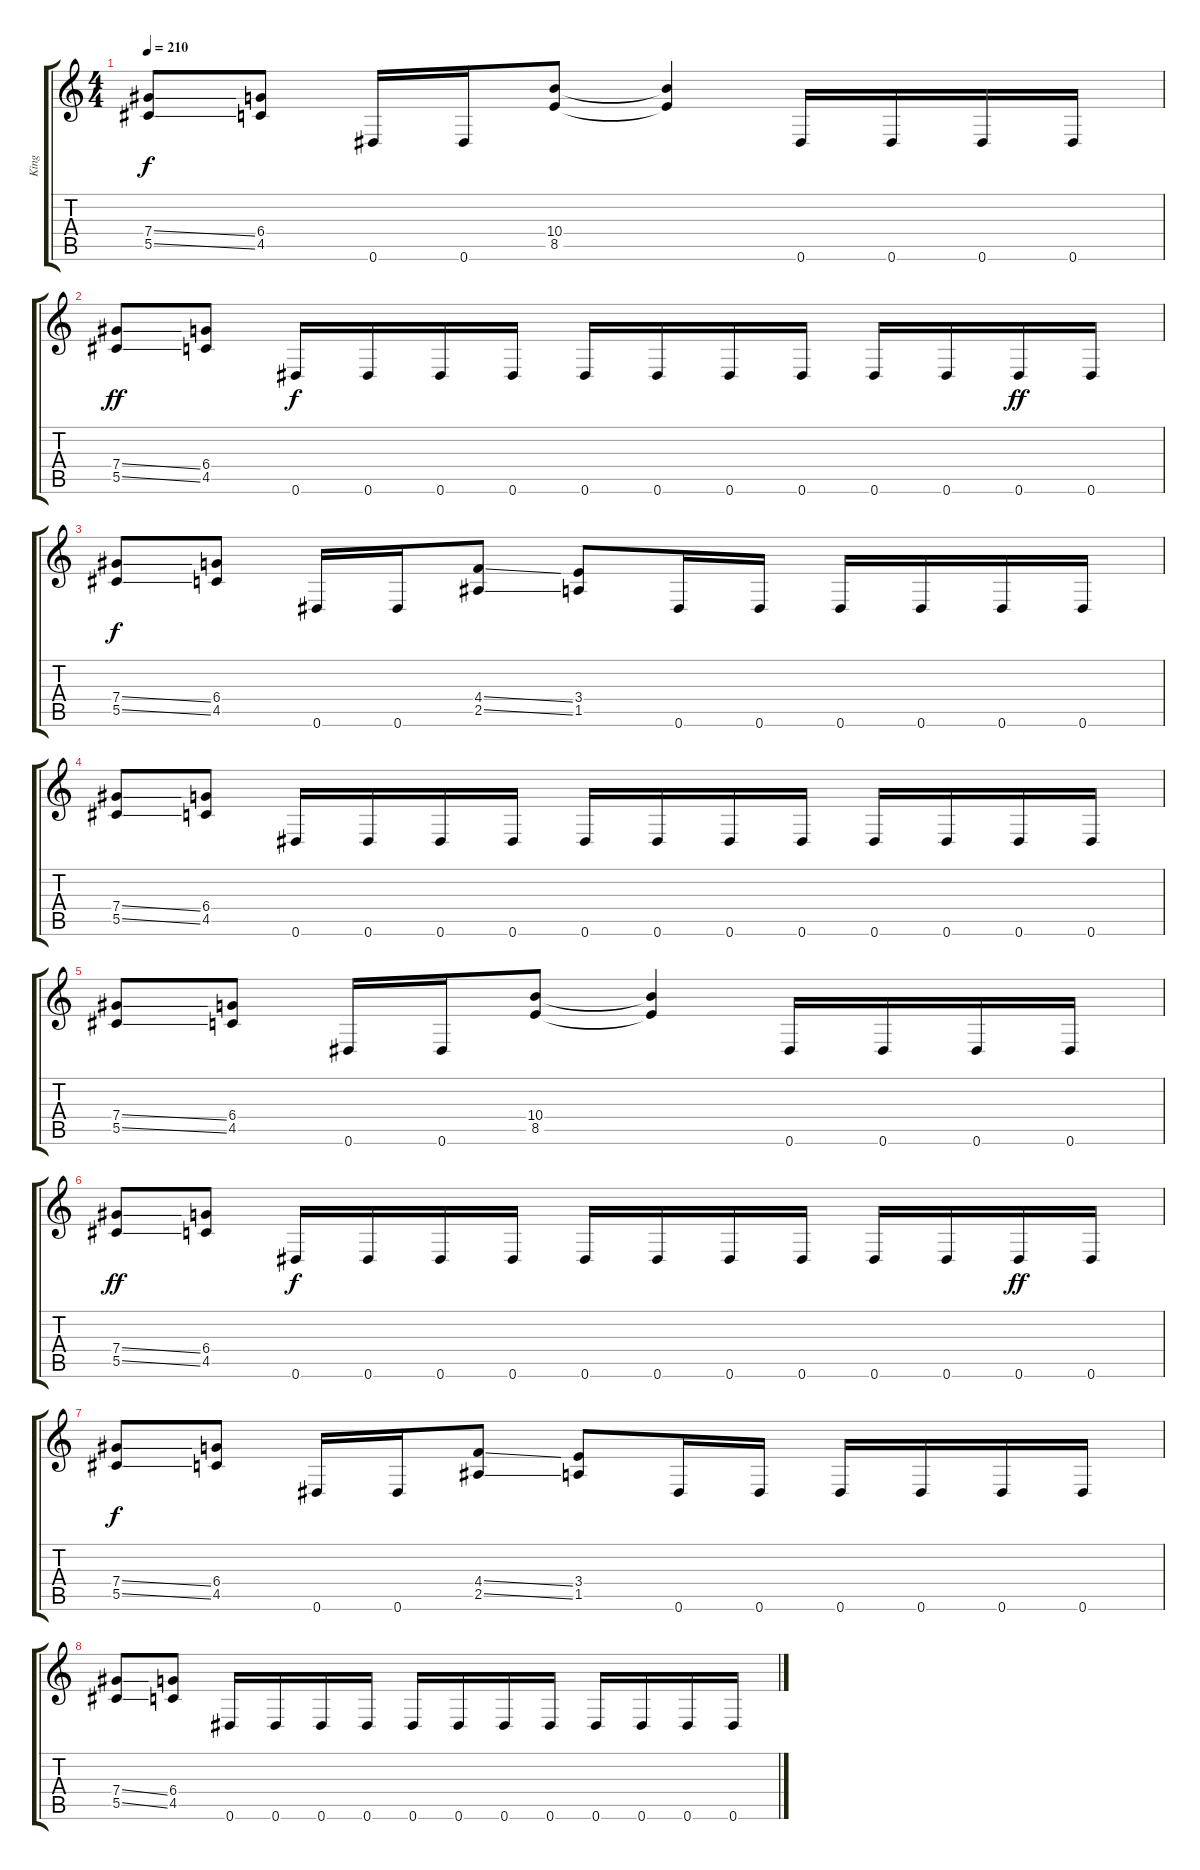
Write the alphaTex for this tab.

\track ("King" "King") {instrument distortionguitar}
\staff {score tabs}
\tuning (Eb4 Bb3 Gb3 Db3 Ab2 Eb2) {hide}
\ts (4 4)
\tempo 210
\clef g2
\ks c
(7.4{ss} 5.5{ss}).8{dy f} (6.4 4.5).8 0.6.16 0.6.16 (10.4 8.5).8 (10.4{t} 8.5{t}).4 0.6.16 0.6.16 0.6.16 0.6.16 |
(7.4{ss} 5.5{ss}).8{dy ff} (6.4 4.5).8 0.6.16{dy f} 0.6.16 0.6.16 0.6.16 0.6.16 0.6.16 0.6.16 0.6.16 0.6.16 0.6.16 0.6.16{dy ff} 0.6.16 |
(7.4{ss} 5.5{ss}).8{dy f} (6.4 4.5).8 0.6.16 0.6.16 (4.4{ss} 2.5{ss}).8 (3.4 1.5).8 0.6.16 0.6.16 0.6.16 0.6.16 0.6.16 0.6.16 |
(7.4{ss} 5.5{ss}).8 (6.4 4.5).8 0.6.16 0.6.16 0.6.16 0.6.16 0.6.16 0.6.16 0.6.16 0.6.16 0.6.16 0.6.16 0.6.16 0.6.16 |
(7.4{ss} 5.5{ss}).8 (6.4 4.5).8 0.6.16 0.6.16 (10.4 8.5).8 (10.4{t} 8.5{t}).4 0.6.16 0.6.16 0.6.16 0.6.16 |
(7.4{ss} 5.5{ss}).8{dy ff} (6.4 4.5).8 0.6.16{dy f} 0.6.16 0.6.16 0.6.16 0.6.16 0.6.16 0.6.16 0.6.16 0.6.16 0.6.16 0.6.16{dy ff} 0.6.16 |
(7.4{ss} 5.5{ss}).8{dy f} (6.4 4.5).8 0.6.16 0.6.16 (4.4{ss} 2.5{ss}).8 (3.4 1.5).8 0.6.16 0.6.16 0.6.16 0.6.16 0.6.16 0.6.16 |
(7.4{ss} 5.5{ss}).8 (6.4 4.5).8 0.6.16 0.6.16 0.6.16 0.6.16 0.6.16 0.6.16 0.6.16 0.6.16 0.6.16 0.6.16 0.6.16 0.6.16
